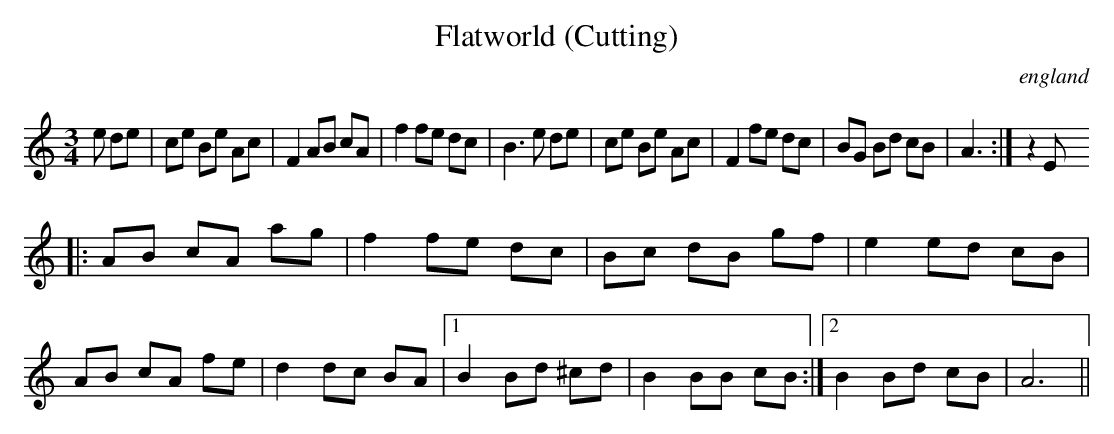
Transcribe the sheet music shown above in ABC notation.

X:1
T:Flatworld (Cutting)
O:england
M:3/4
L:1/8
K:C
e de|ce Be Ac|F2AB cA|f2 fe dc|B3 e de|\
ce Be Ac|F2 fe dc|BG Bd cB|A3:|z2E
|:AB cA ag|f2 fe dc|Bc dB gf|e2 ed cB|AB cA fe|\
d2 dc BA|1 B2 Bd ^cd|B2 BB cB:|2 B2 Bd cB|A6||
